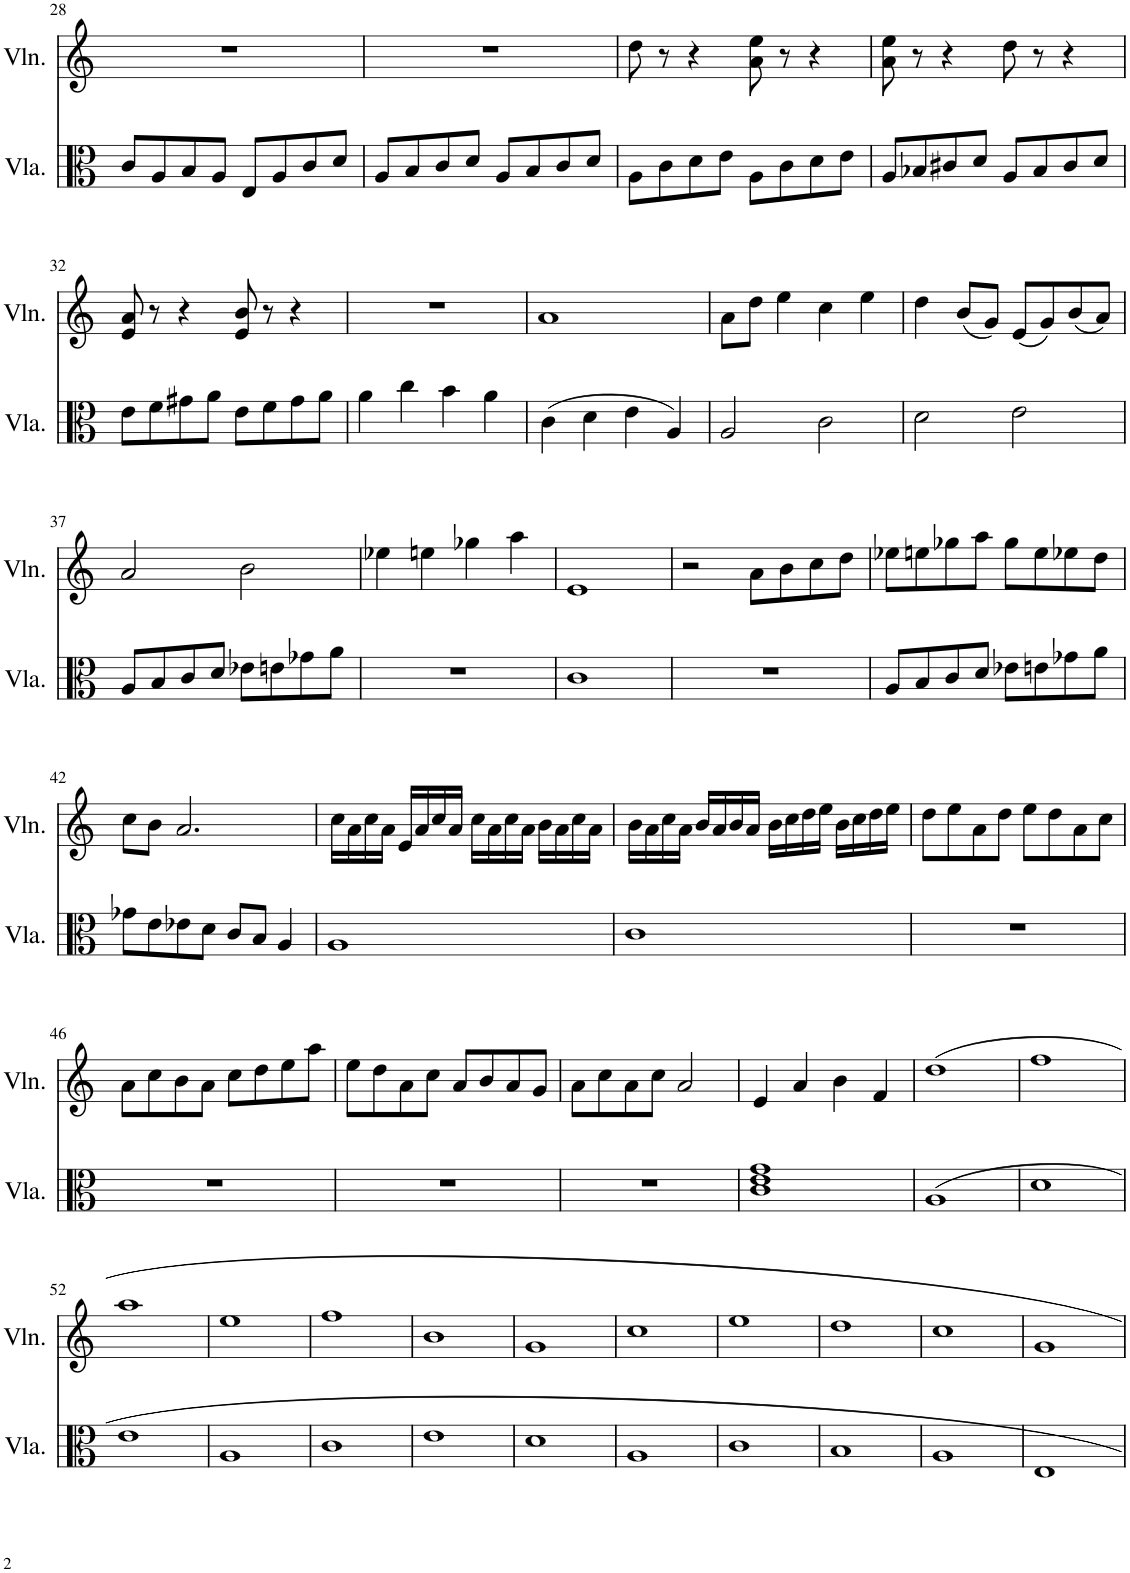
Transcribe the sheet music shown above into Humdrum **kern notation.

**kern	**kern
*part2	*part1
*staff2	*staff1
*I"Viola	*I"Violin
*I'Vla.	*I'Vln.
!!LO:PB:g=z
*clefC3	*clefG2
*k[]	*k[]
*M4/4	*M4/4
=28	=28
8c/L	1r
8A/	.
8B/	.
8A/J	.
8E/L	.
8A/	.
8c/	.
8d/J	.
=29	=29
8A/L	1r
8B/	.
8c/	.
8d/J	.
8A/L	.
8B/	.
8c/	.
8d/J	.
=30	=30
8A\L	8dd\
8c\	8r
8d\	4r
8e\J	.
8A\L	8a\ 8ee\
8c\	8r
8d\	4r
8e\J	.
=31	=31
8A/L	8a\ 8ee\
8B-X/	8r
8c#X/	4r
8d/J	.
8A/L	8dd\
8B-/	8r
8c#/	4r
8d/J	.
!!LO:LB:g=z
=32	=32
8e\L	8e/ 8a/
8f\	8r
8g#X\	4r
8a\J	.
8e\L	8e/ 8b/
8f\	8r
8g#\	4r
8a\J	.
=33	=33
4a\	1r
4cc\	.
4b\	.
4a\	.
=34	=34
(4c\	1a
4d\	.
4e\	.
4A/)	.
=35	=35
2A/	8a\L
.	8dd\J
.	4ee\
2c\	4cc\
.	4ee\
=36	=36
2d\	4dd\
.	(8b/L
.	8g/J)
2e\	(8e/L
.	8g/)
.	(8b/
.	8a/J)
!!LO:LB:g=z
=37	=37
8A/L	2a/
8B/	.
8c/	.
8d/J	.
8e-X\L	2b\
8en\	.
8g-X\	.
8a\J	.
=38	=38
1r	4ee-X\
.	4een\
.	4gg-X\
.	4aa\
=39	=39
1c	1e
=40	=40
1r	2r
.	8a\L
.	8b\
.	8cc\
.	8dd\J
=41	=41
8A/L	8ee-X\L
8B/	8een\
8c/	8gg-X\
8d/J	8aa\J
8e-X\L	8gg-\L
8en\	8ee\
8g-X\	8ee-X\
8a\J	8dd\J
!!LO:LB:g=z
=42	=42
8g-X\L	8cc\L
8e\	8b\J
8e-X\	2.a/
8d\J	.
8c/L	.
8B/J	.
4A/	.
=43	=43
1A	16cc\LL
.	16a\
.	16cc\
.	16a\JJ
.	16e/LL
.	16a/
.	16cc/
.	16a/JJ
.	16cc\LL
.	16a\
.	16cc\
.	16a\JJ
.	16b\LL
.	16a\
.	16cc\
.	16a\JJ
=44	=44
1c	16b\LL
.	16a\
.	16cc\
.	16a\JJ
.	16b/LL
.	16a/
.	16b/
.	16a/JJ
.	16b\LL
.	16cc\
.	16dd\
.	16ee\JJ
.	16b\LL
.	16cc\
.	16dd\
.	16ee\JJ
=45	=45
1r	8dd\L
.	8ee\
.	8a\
.	8dd\J
.	8ee\L
.	8dd\
.	8a\
.	8cc\J
!!LO:LB:g=z
=46	=46
1r	8a\L
.	8cc\
.	8b\
.	8a\J
.	8cc\L
.	8dd\
.	8ee\
.	8aa\J
=47	=47
1r	8ee\L
.	8dd\
.	8a\
.	8cc\J
.	8a/L
.	8b/
.	8a/
.	8g/J
=48	=48
1r	8a\L
.	8cc\
.	8a\
.	8cc\J
.	2a/
=49	=49
1c 1e 1g	4e/
.	4a/
.	4b\
.	4f/
=50	=50
1A	1dd
=51	=51
1d	1ff
!!LO:LB:g=z
=52	=52
1e	1aa
=53	=53
1A	1ee
=54	=54
1c	1ff
=55	=55
1e	1b
=56	=56
1d	1g
=57	=57
1A	1cc
=58	=58
1c	1ee
=59	=59
1B	1dd
=60	=60
1A	1cc
=61	=61
1E	1g
=	=
*-	*-
